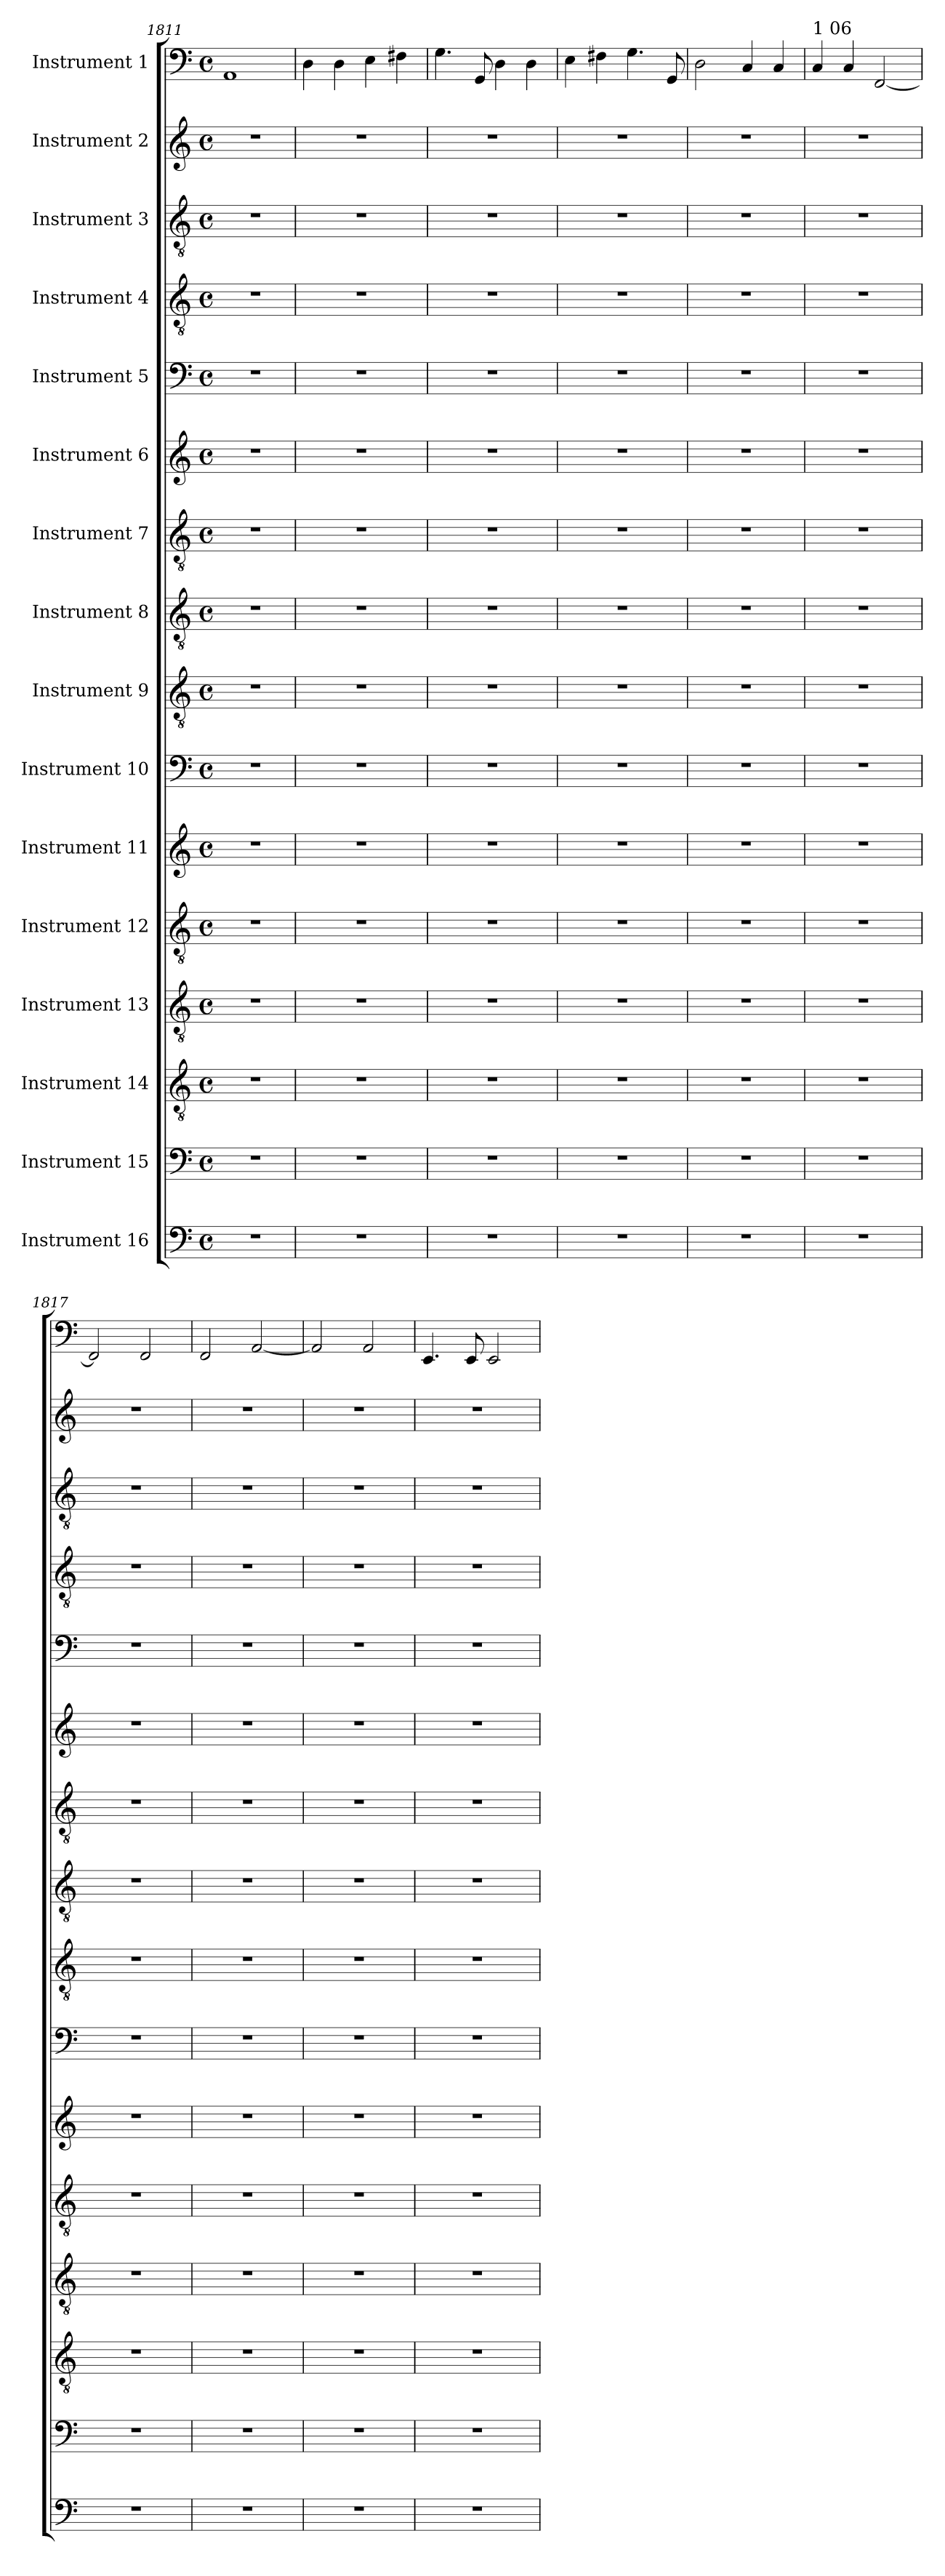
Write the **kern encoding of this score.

**kern	**kern	**kern	**kern	**kern	**kern	**kern	**kern	**kern	**kern	**kern	**kern	**kern	**kern	**kern	**kern	**text
*part16	*part15	*part14	*part13	*part12	*part11	*part10	*part9	*part8	*part7	*part6	*part5	*part4	*part3	*part2	*part1	*part1
*staff16	*staff15	*staff14	*staff13	*staff12	*staff11	*staff10	*staff9	*staff8	*staff7	*staff6	*staff5	*staff4	*staff3	*staff2	*staff1	*staff1
*I"Instrument 16	*I"Instrument 15	*I"Instrument 14	*I"Instrument 13	*I"Instrument 12	*I"Instrument 11	*I"Instrument 10	*I"Instrument 9	*I"Instrument 8	*I"Instrument 7	*I"Instrument 6	*I"Instrument 5	*I"Instrument 4	*I"Instrument 3	*I"Instrument 2	*I"Instrument 1	*
*clefF4	*clefF4	*clefGv2	*clefGv2	*clefGv2	*clefG2	*clefF4	*clefGv2	*clefGv2	*clefGv2	*clefG2	*clefF4	*clefGv2	*clefGv2	*clefG2	*clefF4	*
*k[]	*k[]	*k[]	*k[]	*k[]	*k[]	*k[]	*k[]	*k[]	*k[]	*k[]	*k[]	*k[]	*k[]	*k[]	*k[]	*
*C:	*C:	*C:	*C:	*C:	*C:	*C:	*C:	*C:	*C:	*C:	*C:	*C:	*C:	*C:	*C:	*
*M4/4	*M4/4	*M4/4	*M4/4	*M4/4	*M4/4	*M4/4	*M4/4	*M4/4	*M4/4	*M4/4	*M4/4	*M4/4	*M4/4	*M4/4	*M4/4	*
*met(c)	*met(c)	*met(c)	*met(c)	*met(c)	*met(c)	*met(c)	*met(c)	*met(c)	*met(c)	*met(c)	*met(c)	*met(c)	*met(c)	*met(c)	*met(c)	*
=1811	=1811	=1811	=1811	=1811	=1811	=1811	=1811	=1811	=1811	=1811	=1811	=1811	=1811	=1811	=1811	=1811
!	!	!	!	!	!	!	!	!	!	!	!	!	!	!	!	!LO:LY:b:cj
1r	1r	1r	1r	1r	1r	1r	1r	1r	1r	1r	1r	1r	1r	1r	1AA	.
=1812	=1812	=1812	=1812	=1812	=1812	=1812	=1812	=1812	=1812	=1812	=1812	=1812	=1812	=1812	=1812	=1812
!	!	!	!	!	!	!	!	!	!	!	!	!	!	!	!	!LO:LY:b:cj
1r	1r	1r	1r	1r	1r	1r	1r	1r	1r	1r	1r	1r	1r	1r	4D\	.
!	!	!	!	!	!	!	!	!	!	!	!	!	!	!	!	!LO:LY:b:cj
.	.	.	.	.	.	.	.	.	.	.	.	.	.	.	4D\	.
!	!	!	!	!	!	!	!	!	!	!	!	!	!	!	!	!LO:LY:b:cj
.	.	.	.	.	.	.	.	.	.	.	.	.	.	.	4E\	.
!	!	!	!	!	!	!	!	!	!	!	!	!	!	!	!	!LO:LY:b:cj
.	.	.	.	.	.	.	.	.	.	.	.	.	.	.	4F#X\	.
=1813	=1813	=1813	=1813	=1813	=1813	=1813	=1813	=1813	=1813	=1813	=1813	=1813	=1813	=1813	=1813	=1813
!	!	!	!	!	!	!	!	!	!	!	!	!	!	!	!	!LO:LY:b:cj
1r	1r	1r	1r	1r	1r	1r	1r	1r	1r	1r	1r	1r	1r	1r	4.G\	.
!	!	!	!	!	!	!	!	!	!	!	!	!	!	!	!	!LO:LY:b:cj
.	.	.	.	.	.	.	.	.	.	.	.	.	.	.	8GG/	.
!	!	!	!	!	!	!	!	!	!	!	!	!	!	!	!	!LO:LY:b:cj
.	.	.	.	.	.	.	.	.	.	.	.	.	.	.	4D\	.
!	!	!	!	!	!	!	!	!	!	!	!	!	!	!	!	!LO:LY:b:cj
.	.	.	.	.	.	.	.	.	.	.	.	.	.	.	4D\	.
=1814	=1814	=1814	=1814	=1814	=1814	=1814	=1814	=1814	=1814	=1814	=1814	=1814	=1814	=1814	=1814	=1814
!	!	!	!	!	!	!	!	!	!	!	!	!	!	!	!	!LO:LY:b:cj
1r	1r	1r	1r	1r	1r	1r	1r	1r	1r	1r	1r	1r	1r	1r	4E\	.
!	!	!	!	!	!	!	!	!	!	!	!	!	!	!	!	!LO:LY:b:cj
.	.	.	.	.	.	.	.	.	.	.	.	.	.	.	4F#X\	.
!	!	!	!	!	!	!	!	!	!	!	!	!	!	!	!	!LO:LY:b:cj
.	.	.	.	.	.	.	.	.	.	.	.	.	.	.	4.G\	.
!	!	!	!	!	!	!	!	!	!	!	!	!	!	!	!	!LO:LY:b:cj
.	.	.	.	.	.	.	.	.	.	.	.	.	.	.	8GG/	.
=1815	=1815	=1815	=1815	=1815	=1815	=1815	=1815	=1815	=1815	=1815	=1815	=1815	=1815	=1815	=1815	=1815
!	!	!	!	!	!	!	!	!	!	!	!	!	!	!	!	!LO:LY:b:cj
1r	1r	1r	1r	1r	1r	1r	1r	1r	1r	1r	1r	1r	1r	1r	2D\	.
!	!	!	!	!	!	!	!	!	!	!	!	!	!	!	!	!LO:LY:b:cj
.	.	.	.	.	.	.	.	.	.	.	.	.	.	.	4C/	.
!	!	!	!	!	!	!	!	!	!	!	!	!	!	!	!	!LO:LY:b:cj
.	.	.	.	.	.	.	.	.	.	.	.	.	.	.	4C/	.
!!LO:LB:g=z
=1816	=1816	=1816	=1816	=1816	=1816	=1816	=1816	=1816	=1816	=1816	=1816	=1816	=1816	=1816	=1816	=1816
!	!	!	!	!	!	!	!	!	!	!	!	!	!	!	!LO:TX:a:t=1 06	!
!	!	!	!	!	!	!	!	!	!	!	!	!	!	!	!	!LO:LY:b:cj
1r	1r	1r	1r	1r	1r	1r	1r	1r	1r	1r	1r	1r	1r	1r	4C/	.
!	!	!	!	!	!	!	!	!	!	!	!	!	!	!	!	!LO:LY:b:cj
.	.	.	.	.	.	.	.	.	.	.	.	.	.	.	4C/	.
!	!	!	!	!	!	!	!	!	!	!	!	!	!	!	!	!LO:LY:b:cj
.	.	.	.	.	.	.	.	.	.	.	.	.	.	.	[<2FF/	.
=1817	=1817	=1817	=1817	=1817	=1817	=1817	=1817	=1817	=1817	=1817	=1817	=1817	=1817	=1817	=1817	=1817
!	!	!	!	!	!	!	!	!	!	!	!	!	!	!	!	!LO:LY:b:cj
1r	1r	1r	1r	1r	1r	1r	1r	1r	1r	1r	1r	1r	1r	1r	2FF/]	.
!	!	!	!	!	!	!	!	!	!	!	!	!	!	!	!	!LO:LY:b:cj
.	.	.	.	.	.	.	.	.	.	.	.	.	.	.	2FF/	.
=1818	=1818	=1818	=1818	=1818	=1818	=1818	=1818	=1818	=1818	=1818	=1818	=1818	=1818	=1818	=1818	=1818
!	!	!	!	!	!	!	!	!	!	!	!	!	!	!	!	!LO:LY:b:cj
1r	1r	1r	1r	1r	1r	1r	1r	1r	1r	1r	1r	1r	1r	1r	2FF/	.
!	!	!	!	!	!	!	!	!	!	!	!	!	!	!	!	!LO:LY:b:cj
.	.	.	.	.	.	.	.	.	.	.	.	.	.	.	[<2AA/	.
=1819	=1819	=1819	=1819	=1819	=1819	=1819	=1819	=1819	=1819	=1819	=1819	=1819	=1819	=1819	=1819	=1819
!	!	!	!	!	!	!	!	!	!	!	!	!	!	!	!	!LO:LY:b:cj
1r	1r	1r	1r	1r	1r	1r	1r	1r	1r	1r	1r	1r	1r	1r	2AA/]	.
!	!	!	!	!	!	!	!	!	!	!	!	!	!	!	!	!LO:LY:b:cj
.	.	.	.	.	.	.	.	.	.	.	.	.	.	.	2AA/	.
=1820	=1820	=1820	=1820	=1820	=1820	=1820	=1820	=1820	=1820	=1820	=1820	=1820	=1820	=1820	=1820	=1820
!	!	!	!	!	!	!	!	!	!	!	!	!	!	!	!	!LO:LY:b:cj
1r	1r	1r	1r	1r	1r	1r	1r	1r	1r	1r	1r	1r	1r	1r	4.EE/	.
!	!	!	!	!	!	!	!	!	!	!	!	!	!	!	!	!LO:LY:b:cj
.	.	.	.	.	.	.	.	.	.	.	.	.	.	.	8EE/	.
!	!	!	!	!	!	!	!	!	!	!	!	!	!	!	!	!LO:LY:b:cj
.	.	.	.	.	.	.	.	.	.	.	.	.	.	.	2EE/	.
=	=	=	=	=	=	=	=	=	=	=	=	=	=	=	=	=
*-	*-	*-	*-	*-	*-	*-	*-	*-	*-	*-	*-	*-	*-	*-	*-	*-
